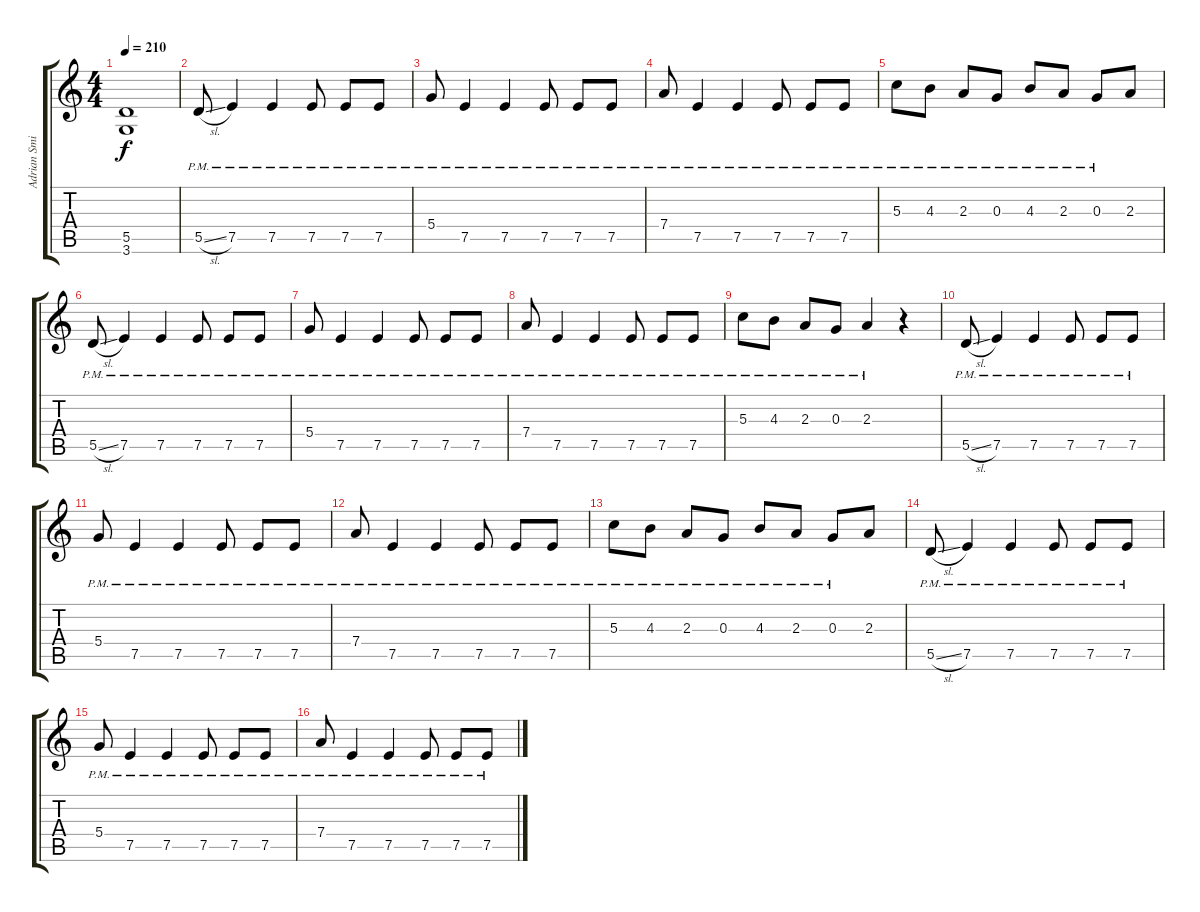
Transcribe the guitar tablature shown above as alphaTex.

\track ("Adrian Smith" "Adrian Smi") {instrument distortionguitar}
\staff {score tabs}
\tuning (E4 B3 G3 D3 A2 E2) {hide}
\ts (4 4)
\tempo 210
\clef g2
\ks c
(5.5 3.6).1{dy f} |
5.5{sl pm}.8 7.5{pm}.4 7.5{pm}.4 7.5{pm}.8 7.5{pm}.8 7.5{pm}.8 |
5.4{pm}.8 7.5{pm}.4 7.5{pm}.4 7.5{pm}.8 7.5{pm}.8 7.5{pm}.8 |
7.4{pm}.8 7.5{pm}.4 7.5{pm}.4 7.5{pm}.8 7.5{pm}.8 7.5{pm}.8 |
5.3{pm}.8 4.3{pm}.8 2.3{pm}.8 0.3{pm}.8 4.3{pm}.8 2.3{pm}.8 0.3{pm}.8 2.3.8 |
5.5{sl pm}.8 7.5{pm}.4 7.5{pm}.4 7.5{pm}.8 7.5{pm}.8 7.5{pm}.8 |
5.4{pm}.8 7.5{pm}.4 7.5{pm}.4 7.5{pm}.8 7.5{pm}.8 7.5{pm}.8 |
7.4{pm}.8 7.5{pm}.4 7.5{pm}.4 7.5{pm}.8 7.5{pm}.8 7.5{pm}.8 |
5.3{pm}.8 4.3{pm}.8 2.3{pm}.8 0.3{pm}.8 2.3{pm}.4 r.4 |
5.5{sl pm}.8 7.5{pm}.4 7.5{pm}.4 7.5{pm}.8 7.5{pm}.8 7.5{pm}.8 |
5.4{pm}.8 7.5{pm}.4 7.5{pm}.4 7.5{pm}.8 7.5{pm}.8 7.5{pm}.8 |
7.4{pm}.8 7.5{pm}.4 7.5{pm}.4 7.5{pm}.8 7.5{pm}.8 7.5{pm}.8 |
5.3{pm}.8 4.3{pm}.8 2.3{pm}.8 0.3{pm}.8 4.3{pm}.8 2.3{pm}.8 0.3{pm}.8 2.3.8 |
5.5{sl pm}.8 7.5{pm}.4 7.5{pm}.4 7.5{pm}.8 7.5{pm}.8 7.5{pm}.8 |
5.4{pm}.8 7.5{pm}.4 7.5{pm}.4 7.5{pm}.8 7.5{pm}.8 7.5{pm}.8 |
7.4{pm}.8 7.5{pm}.4 7.5{pm}.4 7.5{pm}.8 7.5{pm}.8 7.5{pm}.8
